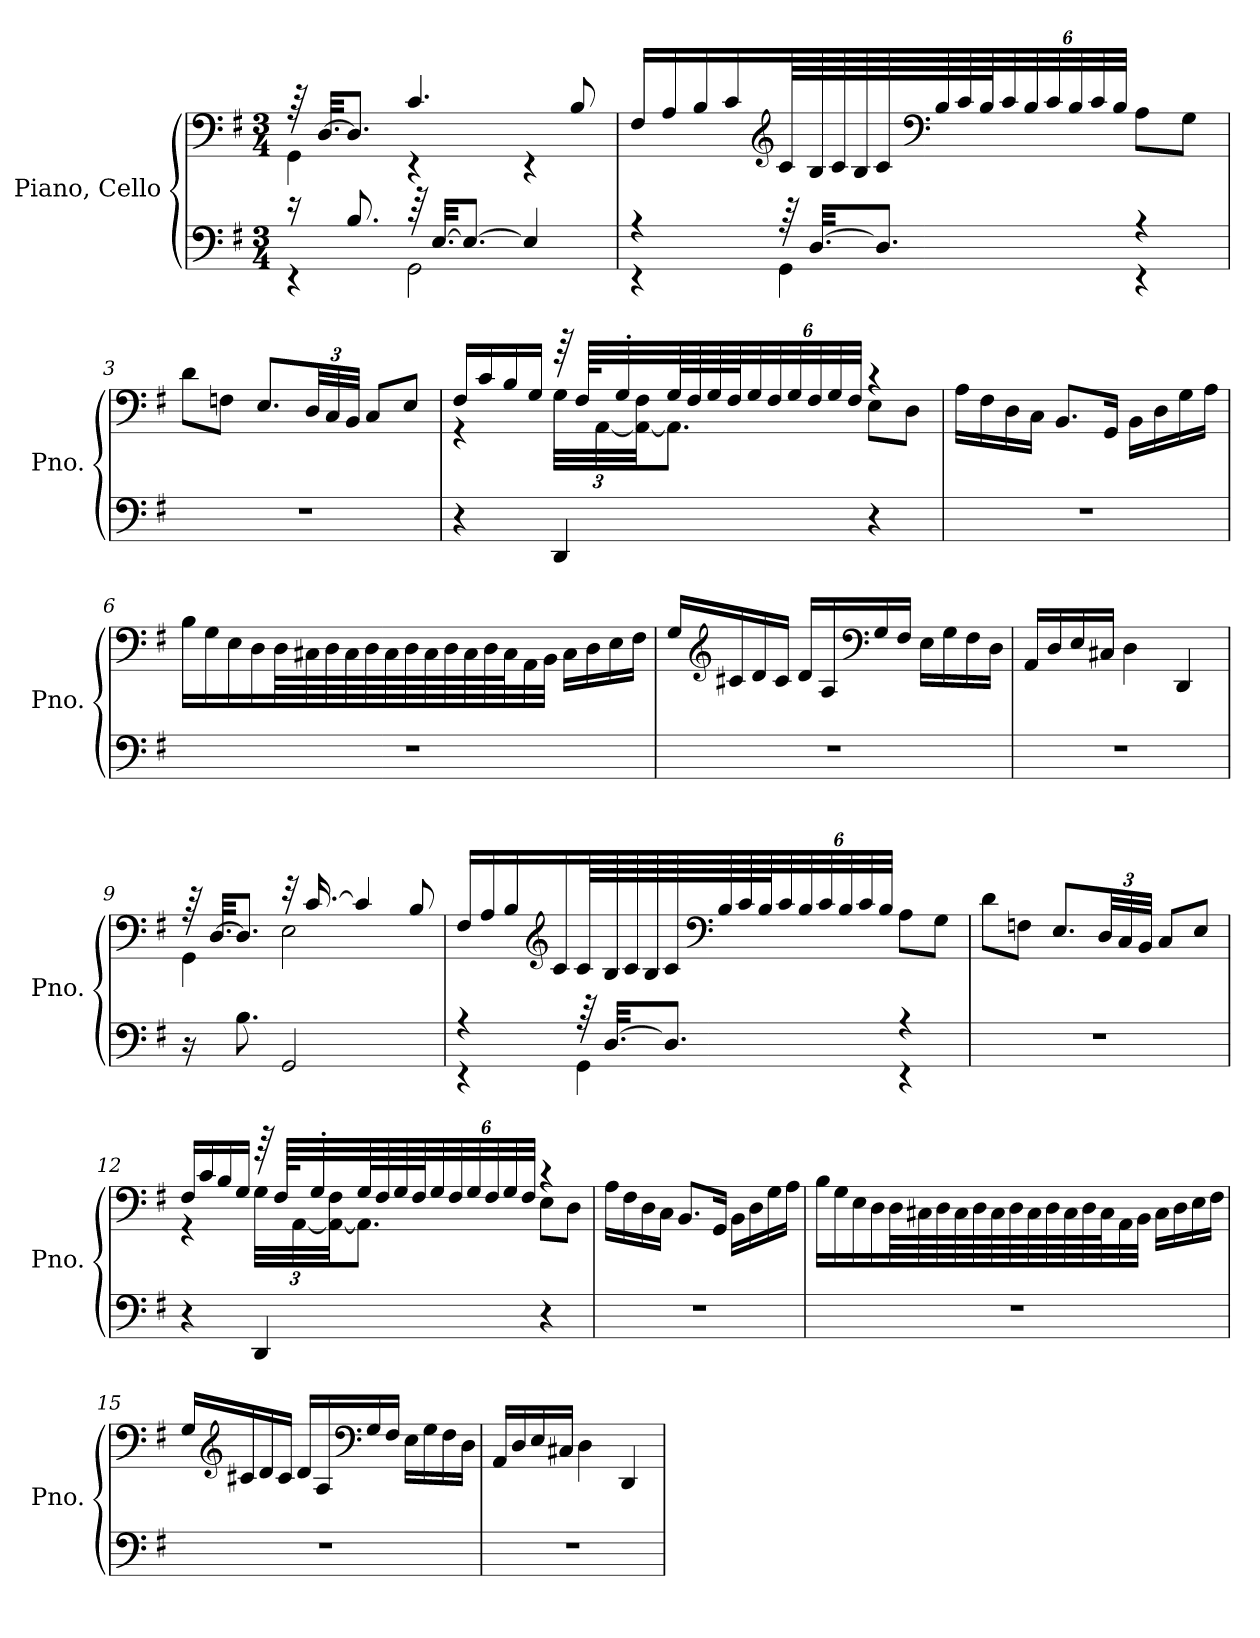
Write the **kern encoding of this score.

**kern	**kern
*part1	*part1
*staff2	*staff1
*I"Piano, Cello	*
*I'Pno.	*
*clefF4	*clefF4
*k[f#]	*k[f#]
*M3/4	*M3/4
*MM44	*MM44
=1	=1
*^	*^
16r	4r	64r	4GG\
.	.	[32.D/KKL	.
8.B/	.	8.D/J]	.
64r	2GG\	4.c/	4r
[32.E/KKL	.	.	.
8.E/J_	.	.	.
4E/]	.	.	4r
.	.	8B/	.
*	*	*v	*v
=2	=2	=2
4r	4r	16F#/LL
.	.	16A/
.	.	16B/
.	.	16c/
*	*	*clefG2
64r	4GG\	64c/LL
[32.D/KKL	.	64B/
.	.	64c/
.	.	64B/
8.D/J]	.	64c/
*	*	*clefF4
.	.	64B/
.	.	64c/
.	.	64B/J
*	*	*Xbrackettup
.	.	48c/
.	.	48B/
.	.	48c/
.	.	48B/
.	.	48c/
.	.	48B/JJJ
4r	4r	8A\L
.	.	8G\J
*v	*v	*
!!LO:LB:g=z
=3	=3
2.r	8d\L
.	8Fn\J
.	8.E/L
.	48D/LL
.	48C/
.	48BB/JJJ
.	8C/L
.	8E/J
=4	=4
*	*^
4r	16F#/LL	4r
.	16c/	.
.	16B/	.
.	16G/JJ	.
4DD/	64r	48G\LLL
.	64F#/KLLL	.
.	.	[48AA\
.	32G'/	.
.	.	48AA\_ 48F#\JJ
.	64G/L	8.AA\J]
.	64F#/	.
.	64G/	.
.	64F#/J	.
.	48G/	.
.	48F#/	.
.	48G/	.
.	48F#/	.
.	48G/	.
.	48F#/JJJ	.
4r	4r	8E\L
.	.	8D\J
*	*v	*v
=5	=5
2.r	16A\LL
.	16F#\
.	16D\
.	16C\JJ
.	8.BB/L
.	16GG/Jk
.	16BB\LL
.	16D\
.	16G\
.	16A\JJ
!!LO:LB:g=z
=6	=6
2.r	16B\LL
.	16G\
.	16E\
.	16D\
.	64D\LL
.	64C#X\
.	64D\
.	64C#\
.	64D\
.	64C#\
.	64D\
.	64C#\
.	64D\
.	64C#\
.	64D\
.	64C#\J
.	32AA\
.	32BB\JJJ
.	16C#\LL
.	16D\
.	16E\
.	16F#\JJ
=7	=7
2.r	16G/LL
*	*clefG2
.	16c#X/
.	16d/
.	16c#/JJ
.	16d/LL
.	16A/
*	*clefF4
.	16G/
.	16F#/JJ
.	16E\LL
.	16G\
.	16F#\
.	16D\JJ
=8	=8
2.r	16AA/LL
.	16D/
.	16E/
.	16C#X/JJ
.	4D\
.	4DD/
!!LO:LB:g=z
=9	=9
*	*^
16r	64r	4GG\
.	[32.D/KKL	.
8.B\	8.D/J]	.
2GG/	32r	2E\
.	[16.c/	.
.	4c/]	.
.	8B/	.
*	*v	*v
=10	=10
*^	*
4r	4r	16F#/LL
.	.	16A/
.	.	16B/
*	*	*clefG2
.	.	16c/
64r	4GG\	64c/LL
[32.D/KKL	.	64B/
.	.	64c/
.	.	64B/
8.D/J]	.	64c/
*	*	*clefF4
.	.	64B/
.	.	64c/
.	.	64B/J
.	.	48c/
.	.	48B/
.	.	48c/
.	.	48B/
.	.	48c/
.	.	48B/JJJ
4r	4r	8A\L
.	.	8G\J
*v	*v	*
!!LO:LB:g=z
=11	=11
2.r	8d\L
.	8Fn\J
.	8.E/L
.	48D/LL
.	48C/
.	48BB/JJJ
.	8C/L
.	8E/J
=12	=12
*	*^
4r	16F#/LL	4r
.	16c/	.
.	16B/	.
.	16G/JJ	.
4DD/	64r	48G\LLL
.	64F#/KLLL	.
.	.	[48AA\
.	32G'/	.
.	.	48AA\_ 48F#\JJ
.	64G/L	8.AA\J]
.	64F#/	.
.	64G/	.
.	64F#/J	.
.	48G/	.
.	48F#/	.
.	48G/	.
.	48F#/	.
.	48G/	.
.	48F#/JJJ	.
4r	4r	8E\L
.	.	8D\J
*	*v	*v
=13	=13
2.r	16A\LL
.	16F#\
.	16D\
.	16C\JJ
.	8.BB/L
.	16GG/Jk
.	16BB\LL
.	16D\
.	16G\
.	16A\JJ
!!LO:LB:g=z
=14	=14
2.r	16B\LL
.	16G\
.	16E\
.	16D\
.	64D\LL
.	64C#X\
.	64D\
.	64C#\
.	64D\
.	64C#\
.	64D\
.	64C#\
.	64D\
.	64C#\
.	64D\
.	64C#\J
.	32AA\
.	32BB\JJJ
.	16C#\LL
.	16D\
.	16E\
.	16F#\JJ
=15	=15
2.r	16G/LL
*	*clefG2
.	16c#X/
.	16d/
.	16c#/JJ
.	16d/LL
.	16A/
*	*clefF4
.	16G/
.	16F#/JJ
.	16E\LL
.	16G\
.	16F#\
.	16D\JJ
=16	=16
2.r	16AA/LL
.	16D/
.	16E/
.	16C#X/JJ
.	4D\
.	4DD/
=	=
*-	*-
